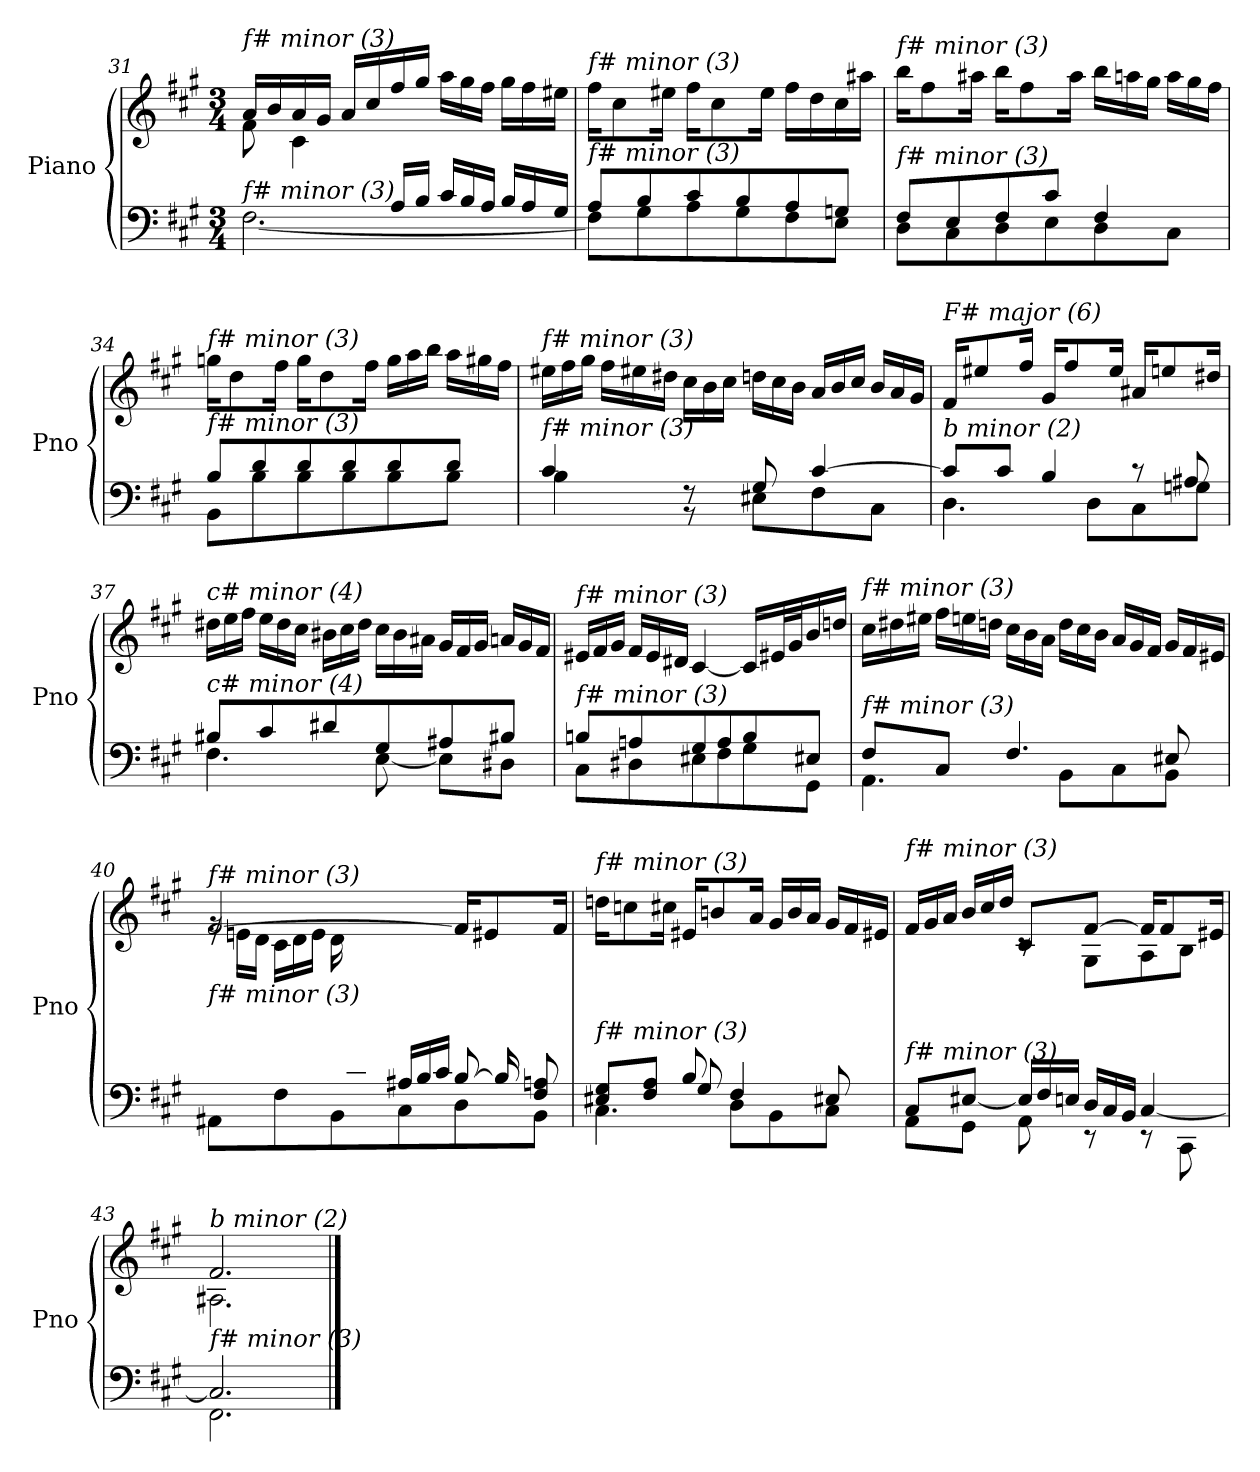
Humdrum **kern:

**kern	**kern
*part1	*part1
*staff2	*staff1
*I"Piano	*
*I'Pno	*
!!LO:LB:g=z
*clefF4	*clefG2
*k[f#c#g#]	*k[f#c#g#]
*M3/4	*M3/4
=31	=31
*^	*^
*	*^	*	*^
!	!	!	!LO:TX:i:t=f# minor (3)	!	!
!LO:TX:i:t=f# minor (3)	!	!	!	!	!
4.ryy	[2.F#\	4.ryy	16a/LL	8f#\	4.ryy
.	.	.	16b/	.	.
.	.	.	16a/	4c#\	.
.	.	.	16g#/JJ	.	.
.	.	.	16a/LL	.	.
.	.	.	16cc#/	.	.
4.ryy	.	16A/LL	16ff#/	4.ryy	4.ryy
.	.	16B/JJ	16gg#/JJ	.	.
*	*	*Xtuplet	*Xtuplet	*	*
.	.	24c#/LL	24aa\LL	.	.
.	.	24B/	24gg#\	.	.
.	.	24A/JJ	24ff#\JJ	.	.
.	.	24B/LL	24gg#\LL	.	.
.	.	24A/	24ff#\	.	.
.	.	24G#/JJ	24ee#X\JJ	.	.
*	*	*	*v	*v	*v
=32	=32	=32	=32
!	!	!	!LO:TX:i:t=f# minor (3)
!LO:TX:i:t=f# minor (3)	!	!	!
*	*v	*v	*
8A/L	8F#\L]	16ff#\KL
.	.	8cc#\
8B/	8G#\	.
.	.	16ee#X\Jk
8c#/	8A\	16ff#\KL
.	.	8cc#\
8B/	8G#\	.
.	.	16ee#\Jk
8A/	8F#\	16ff#\LL
.	.	16dd\
8Gn/J	8E\J	16cc#\
.	.	16aa#X\JJ
=33	=33	=33
!	!	!LO:TX:i:t=f# minor (3)
!LO:TX:i:t=f# minor (3)	!	!
8F#/L	8D\L	16bb\KL
.	.	8ff#\
8E/	8C#\	.
.	.	16aa#X\Jk
8F#/	8D\	16bb\KL
.	.	8ff#\
8c#/J	8E\	.
.	.	16aa#\Jk
4F#/	8D\	24bb\LL
.	.	24aan\
.	.	24gg#\JJ
.	8C#\J	24aa\LL
.	.	24gg#\
.	.	24ff#\JJ
!!LO:LB:g=z
=34	=34	=34
!	!	!LO:TX:i:t=f# minor (3)
!LO:TX:i:t=f# minor (3)	!	!
8B/L	8BB\L	16ggn\KL
.	.	8dd\
8d/	8B\	.
.	.	16ff#\Jk
8d/	8B\	16gg\KL
.	.	8dd\
8d/	8B\	.
.	.	16ff#\Jk
8d/	8B\	24gg\LL
.	.	24aa\
.	.	24bb\JJ
8d/J	8B\J	24aa\LL
.	.	24gg#X\
.	.	24ff#\JJ
=35	=35	=35
!	!	!LO:TX:i:t=f# minor (3)
!LO:TX:i:t=f# minor (3)	!	!
4c#/	4B\	24ee#X\LL
.	.	24ff#\
.	.	24gg#\JJ
.	.	24ff#\LL
.	.	24ee#X\
.	.	24dd#X\JJ
8rBB	8rF	24cc#\LL
.	.	24b\
.	.	24cc#\JJ
8G#/	8E#X\L	24ddn\LL
.	.	24cc#\
.	.	24b\JJ
[4c#/	8F#\	24a/LL
.	.	24b/
.	.	24cc#/JJ
.	8C#\J	24b/LL
.	.	24a/
.	.	24g#/JJ
=36	=36	=36
!	!	!LO:TX:i:t=F# major (6)
!LO:TX:i:t=b minor (2)	!	!
8c#/L]	4.D\	16f#/KL
.	.	8ee#X/
8c#/J	.	.
.	.	16ff#/Jk
4B/	.	16g#/KL
.	.	8ff#/
.	8D\L	.
.	.	16ee#/Jk
8r	8C#\	16a#X/KL
.	.	8een/
8A#X/	8Gn\J	.
.	.	16dd#X/Jk
!!LO:PB:g=z
=37	=37	=37
!	!	!LO:TX:i:t=c# minor (4)
!LO:TX:i:t=c# minor (4)	!	!
8B#X/L	4.F#\	24dd#X\LL
.	.	24ee\
.	.	24ff#\JJ
8c#/	.	24ee\LL
.	.	24dd#\
.	.	24cc#\JJ
8d#X/	.	24b#X\LL
.	.	24cc#\
.	.	24dd#\JJ
8G#/	[8E\	24cc#\LL
.	.	24b#\
.	.	24a#X\JJ
8A#X/	8E\L]	24g#/LL
.	.	24f#/
.	.	24g#/JJ
8B#X/J	8D#X\J	24an/LL
.	.	24g#/
.	.	24f#/JJ
=38	=38	=38
!	!	!LO:TX:i:t=f# minor (3)
!LO:TX:i:t=f# minor (3)	!	!
8Bn/L	8C#\L	24e#X/LL
.	.	24f#/
.	.	24g#/JJ
8An/	8D#X\	24f#/LL
.	.	24e#/
.	.	24d#X/JJ
8G#/	8E#X\	[4c#/
8A/	8F#\	.
8B/	8G#\	16c#/LL]
.	.	32e#X/L
.	.	32g#/J
8E#X/J	8GG#\J	16b/
.	.	16ddn/JJ
=39	=39	=39
!	!	!LO:TX:i:t=f# minor (3)
!LO:TX:i:t=f# minor (3)	!	!
8F#/L	4.AA\	24cc#\LL
.	.	24dd#X\
.	.	24ee#X\JJ
8C#/J	.	24ff#\LL
.	.	24een\
.	.	24ddn\JJ
4.F#/	.	24cc#\LL
.	.	24b\
.	.	24a\JJ
.	8BB\L	24dd\LL
.	.	24cc#\
.	.	24b\JJ
.	8C#\	24a/LL
.	.	24g#/
.	.	24f#/JJ
8E#X/	8BB\J	24g#/LL
.	.	24f#/
.	.	24e#X/JJ
!!LO:LB:g=z
=40	=40	=40
*	*	*^
!	!	!LO:TX:i:t=f# minor (3)	!
!LO:TX:i:t=f# minor (3)	!	!	!
6..ryy	8AA#X\L	[2f#/	24rg
.	.	.	24en\LL
.	.	.	24d\JJ
.	8F#\	.	24c#\LL
.	.	.	24d\
.	.	.	24e\JJ
.	8BB\	.	24d\LL
24c#/	.	.	12ryy
24B/JJ	.	.	.
24A#X/LL	8C#\	.	4.ryy
24B/	.	.	.
24c#/JJ	.	.	.
[12B/L	8D\	16f#/KL]	.
.	.	8e#X/	.
24B/L]	.	.	.
8F#/ 8An/J	8BB\J	.	.
.	.	16f#/Jk	.
=41	=41	=41	=41
*	*^	*	*
!	!	!	!LO:TX:i:t=f# minor (3)	!
!LO:TX:i:t=f# minor (3)	!	!	!	!
8E#X/ 8G#/L	4.C#\	4ryy	16ddn\KL	4ryy
.	.	.	8ccni\	.
8F#/ 8A/J	.	.	.	.
.	.	.	16cc#\Jk	.
8B/	.	8G#/	16e#X/KL	8ryy
.	.	.	8bn/	.
4F#/	8D\L	4.ryy	.	4.ryy
.	.	.	16a/Jk	.
.	8BB\	.	24g#/LL	.
.	.	.	24b/	.
.	.	.	24a/JJ	.
8E#X/	8C#\J	.	24g#/LL	.
.	.	.	24f#/	.
.	.	.	24e#X/JJ	.
=42	=42	=42	=42	=42
!	!	!	!LO:TX:i:t=f# minor (3)	!
!LO:TX:i:t=f# minor (3)	!	!	!	!
4ryy	8C#/L	8AA\L	24f#/LL	4ryy
.	.	.	24g#/	.
.	.	.	24a/JJ	.
.	[8E#X/J	8GG#\J	24b/LL	.
.	.	.	24cc#/	.
.	.	.	24dd/JJ	.
2ryy	24E#/LL]	8AA\	8c#/L	8rc
.	24F#/	.	.	.
.	24En/JJ	.	.	.
.	24D/LL	8r	[8f#/J	8G#\L
.	24C#/	.	.	.
.	24BB/JJ	.	.	.
.	[4C#/	8r	16f#/KL]	8A\
.	.	.	8f#/	.
.	.	8CC#\	.	8B\J
.	.	.	16e#X/Jk	.
*	*v	*v	*	*
=43	=43	=43	=43
!	!	!LO:TX:i:t=b minor (2)	!
!LO:TX:i:t=f# minor (3)	!	!	!
2.C#/]	2.FF#\	2.f#/	2.A#X\
*v	*v	*	*
*	*v	*v
==	==
*-	*-
